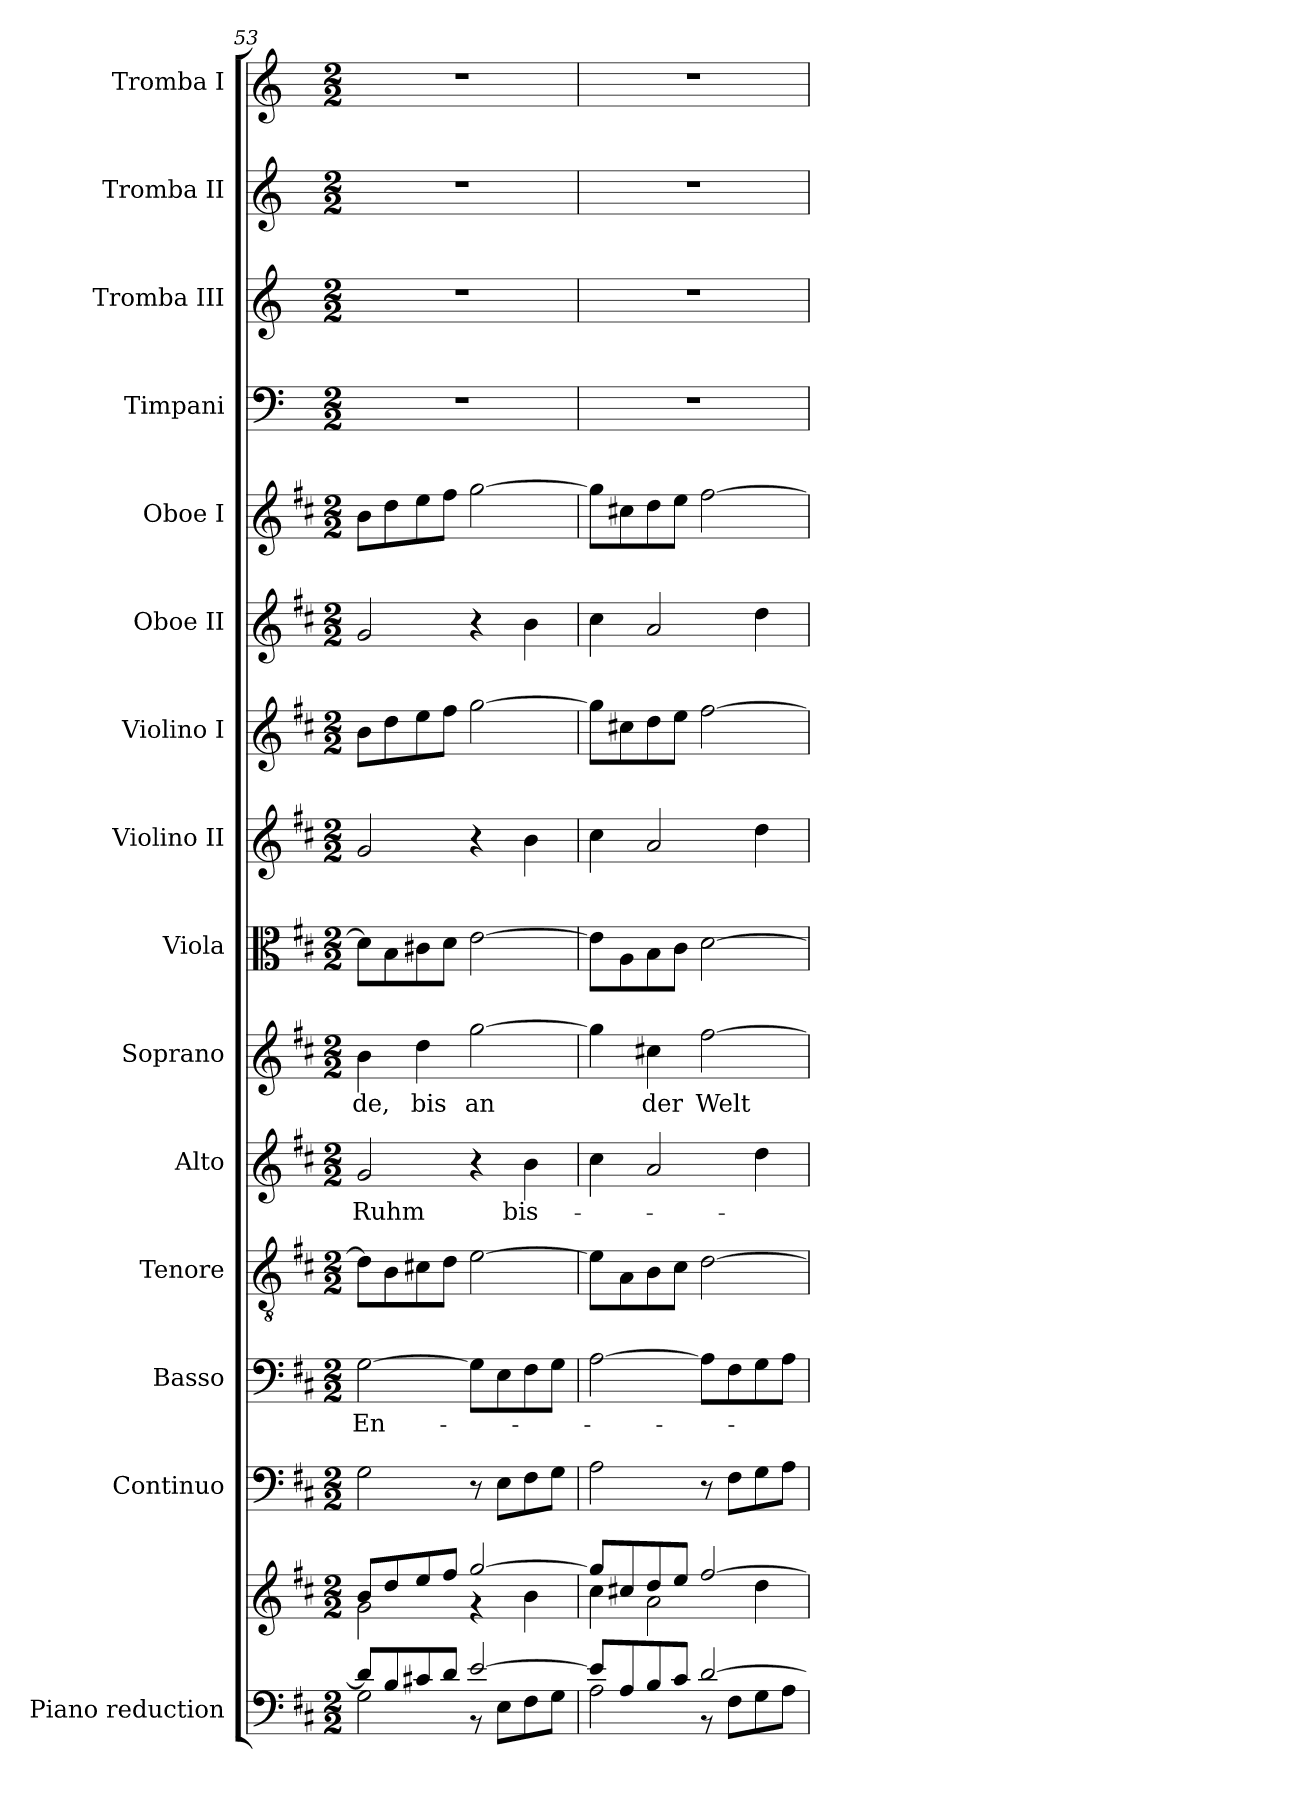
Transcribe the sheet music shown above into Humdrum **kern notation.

**kern	**kern	**kern	**kern	**text	**kern	**kern	**text	**kern	**text	**kern	**kern	**kern	**kern	**kern	**kern	**kern	**kern	**kern
*part15	*part15	*part14	*part13	*part13	*part12	*part11	*part11	*part10	*part10	*part9	*part8	*part7	*part6	*part5	*part4	*part3	*part2	*part1
*staff16	*staff15	*staff14	*staff13	*staff13	*staff12	*staff11	*staff11	*staff10	*staff10	*staff9	*staff8	*staff7	*staff6	*staff5	*staff4	*staff3	*staff2	*staff1
*I"Piano reduction	*	*I"Continuo	*I"Basso	*	*I"Tenore	*I"Alto	*	*I"Soprano	*	*I"Viola	*I"Violino II	*I"Violino I	*I"Oboe II	*I"Oboe I	*I"Timpani	*I"Tromba III	*I"Tromba II	*I"Tromba I
*I'Pno	*	*	*	*	*	*	*	*	*	*I'Vla	*I'Vln	*I'Vln	*I'Ob	*I'Ob	*I'Timp	*	*	*
*clefF4	*clefG2	*clefF4	*clefF4	*	*clefGv2	*clefG2	*	*clefG2	*	*clefC3	*clefG2	*clefG2	*clefG2	*clefG2	*clefF4	*clefG2	*clefG2	*clefG2
*	*	*	*	*	*	*	*	*	*	*	*	*	*	*	*	*ITrd-1c-2	*ITrd-1c-2	*ITrd-1c-2
*k[f#c#]	*k[f#c#]	*k[f#c#]	*k[f#c#]	*	*k[f#c#]	*k[f#c#]	*	*k[f#c#]	*	*k[f#c#]	*k[f#c#]	*k[f#c#]	*k[f#c#]	*k[f#c#]	*k[]	*k[f#c#]	*k[f#c#]	*k[f#c#]
*M2/2	*M2/2	*M2/2	*M2/2	*	*M2/2	*M2/2	*	*M2/2	*	*M2/2	*M2/2	*M2/2	*M2/2	*M2/2	*M2/2	*M2/2	*M2/2	*M2/2
=53	=53	=53	=53	=53	=53	=53	=53	=53	=53	=53	=53	=53	=53	=53	=53	=53	=53	=53
*^	*^	*	*	*	*	*	*	*	*	*	*	*	*	*	*	*	*	*
!	!	!	!	!	!	!LO:LY:b	!	!	!LO:LY:b	!	!LO:LY:b	!	!	!	!	!	!	!	!	!
8d/L]	2G\	8b/L	2g\	2G\	[2G\	En-	8d\L]	2g/	Ruhm	4b\	-de,	8d\L]	2g/	8b\L	2g/	8b\L	1r	1r	1r	1r
8B/	.	8dd/	.	.	.	.	8B\	.	.	.	.	8B\	.	8dd\	.	8dd\	.	.	.	.
!	!	!	!	!	!	!	!	!	!	!	!LO:LY:b	!	!	!	!	!	!	!	!	!
8c#X/	.	8ee/	.	.	.	.	8c#X\	.	.	4dd\	bis	8c#X\	.	8ee\	.	8ee\	.	.	.	.
8d/J	.	8ff#/J	.	.	.	.	8d\J	.	.	.	.	8d\J	.	8ff#\J	.	8ff#\J	.	.	.	.
!	!	!	!	!	!	!	!	!	!	!	!LO:LY:b	!	!	!	!	!	!	!	!	!
[2e/	8r	[2gg/	4r	8r	8G\L]	.	[2e\	4r	.	[2gg\	an	[2e\	4r	[2gg\	4r	[2gg\	.	.	.	.
.	8E\L	.	.	8E\L	8E\	.	.	.	.	.	.	.	.	.	.	.	.	.	.	.
!	!	!	!	!	!	!	!	!	!LO:LY:b	!	!	!	!	!	!	!	!	!	!	!
.	8F#\	.	4b\	8F#\	8F#\	.	.	4b\	bis-	.	.	.	4b\	.	4b\	.	.	.	.	.
.	8G\J	.	.	8G\J	8G\J	.	.	.	.	.	.	.	.	.	.	.	.	.	.	.
=54	=54	=54	=54	=54	=54	=54	=54	=54	=54	=54	=54	=54	=54	=54	=54	=54	=54	=54	=54	=54
8e/L]	2A\	8gg/L]	4cc#\	2A\	[2A\	.	8e\L]	4cc#\	.	4gg\]	.	8e\L]	4cc#\	8gg\L]	4cc#\	8gg\L]	1r	1r	1r	1r
8A/	.	8cc#X/	.	.	.	.	8A\	.	.	.	.	8A\	.	8cc#X\	.	8cc#X\	.	.	.	.
!	!	!	!	!	!	!	!	!	!	!	!LO:LY:b	!	!	!	!	!	!	!	!	!
8B/	.	8dd/	2a\	.	.	.	8B\	2a/	.	4cc#X\	der	8B\	2a/	8dd\	2a/	8dd\	.	.	.	.
8c#/J	.	8ee/J	.	.	.	.	8c#\J	.	.	.	.	8c#\J	.	8ee\J	.	8ee\J	.	.	.	.
!	!	!	!	!	!	!	!	!	!	!	!LO:LY:b	!	!	!	!	!	!	!	!	!
[2d/	8r	[2ff#/	.	8r	8A\L]	.	[2d\	.	.	[2ff#\	Welt	[2d\	.	[2ff#\	.	[2ff#\	.	.	.	.
.	8F#\L	.	.	8F#\L	8F#\	.	.	.	.	.	.	.	.	.	.	.	.	.	.	.
.	8G\	.	4dd\	8G\	8G\	.	.	4dd\	.	.	.	.	4dd\	.	4dd\	.	.	.	.	.
.	8A\J	.	.	8A\J	8A\J	.	.	.	.	.	.	.	.	.	.	.	.	.	.	.
*v	*v	*	*	*	*	*	*	*	*	*	*	*	*	*	*	*	*	*	*	*
*	*v	*v	*	*	*	*	*	*	*	*	*	*	*	*	*	*	*	*	*
=	=	=	=	=	=	=	=	=	=	=	=	=	=	=	=	=	=	=
*-	*-	*-	*-	*-	*-	*-	*-	*-	*-	*-	*-	*-	*-	*-	*-	*-	*-	*-
